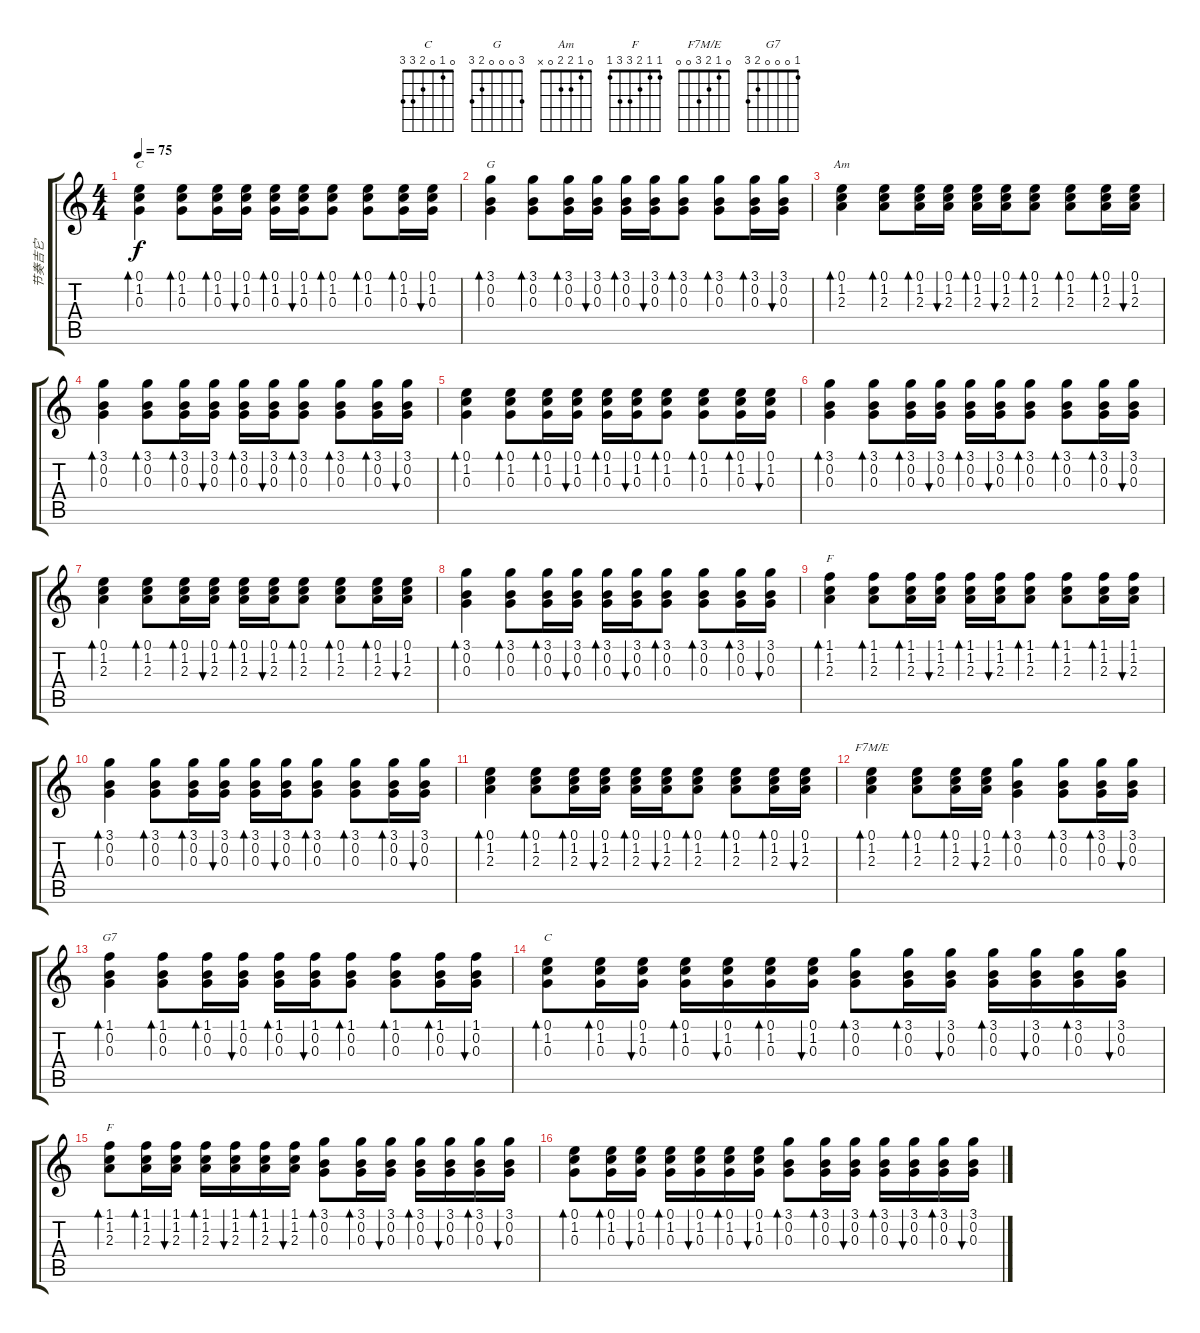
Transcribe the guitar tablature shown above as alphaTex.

\track ("节奏吉它" "节奏吉它") {instrument acousticguitarsteel}
\staff {score tabs}
\tuning (E4 B3 G3 D3 A2 E2) {hide}
\chord ("C" 0 1 0 2 0 0)
\chord ("G" 3 0 0 0 2 3)
\chord ("Am" 0 1 2 2 0 x)
\chord ("F" 1 1 2 3 3 1) {barre 1}
\chord ("F7M/E" 0 1 2 3 0 0)
\chord ("G7" 1 0 0 0 2 3)
\chord ("C" 0 1 0 2 3 3)
\chord ("F" 1 1 2 3 3 1)
\ts (4 4)
\tempo 75
\clef g2
\ks c
(0.1 1.2 0.3).4{bd 30 ch "C" dy f} (0.1 1.2 0.3).8{bd 30} (0.1 1.2 0.3).16{bd 30} (0.1 1.2 0.3).16{bu 30} (0.1 1.2 0.3).16{bd 30} (0.1 1.2 0.3).16{bu 30} (0.1 1.2 0.3).8{bd 30} (0.1 1.2 0.3).8{bd 30} (0.1 1.2 0.3).16{bd 30} (0.1 1.2 0.3).16{bu 30} |
(3.1 0.2 0.3).4{bd 30 ch "G"} (3.1 0.2 0.3).8{bd 30} (3.1 0.2 0.3).16{bd 30} (3.1 0.2 0.3).16{bu 30} (3.1 0.2 0.3).16{bd 30} (3.1 0.2 0.3).16{bu 30} (3.1 0.2 0.3).8{bd 30} (3.1 0.2 0.3).8{bd 30} (3.1 0.2 0.3).16{bd 30} (3.1 0.2 0.3).16{bu 30} |
(0.1 1.2 2.3).4{bd 30 ch "Am"} (0.1 1.2 2.3).8{bd 30} (0.1 1.2 2.3).16{bd 30} (0.1 1.2 2.3).16{bu 30} (0.1 1.2 2.3).16{bd 30} (0.1 1.2 2.3).16{bu 30} (0.1 1.2 2.3).8{bd 30} (0.1 1.2 2.3).8{bd 30} (0.1 1.2 2.3).16{bd 30} (0.1 1.2 2.3).16{bu 30} |
(3.1 0.2 0.3).4{bd 30} (3.1 0.2 0.3).8{bd 30} (3.1 0.2 0.3).16{bd 30} (3.1 0.2 0.3).16{bu 30} (3.1 0.2 0.3).16{bd 30} (3.1 0.2 0.3).16{bu 30} (3.1 0.2 0.3).8{bd 30} (3.1 0.2 0.3).8{bd 30} (3.1 0.2 0.3).16{bd 30} (3.1 0.2 0.3).16{bu 30} |
(0.1 1.2 0.3).4{bd 30} (0.1 1.2 0.3).8{bd 30} (0.1 1.2 0.3).16{bd 30} (0.1 1.2 0.3).16{bu 30} (0.1 1.2 0.3).16{bd 30} (0.1 1.2 0.3).16{bu 30} (0.1 1.2 0.3).8{bd 30} (0.1 1.2 0.3).8{bd 30} (0.1 1.2 0.3).16{bd 30} (0.1 1.2 0.3).16{bu 30} |
(3.1 0.2 0.3).4{bd 30} (3.1 0.2 0.3).8{bd 30} (3.1 0.2 0.3).16{bd 30} (3.1 0.2 0.3).16{bu 30} (3.1 0.2 0.3).16{bd 30} (3.1 0.2 0.3).16{bu 30} (3.1 0.2 0.3).8{bd 30} (3.1 0.2 0.3).8{bd 30} (3.1 0.2 0.3).16{bd 30} (3.1 0.2 0.3).16{bu 30} |
(0.1 1.2 2.3).4{bd 30} (0.1 1.2 2.3).8{bd 30} (0.1 1.2 2.3).16{bd 30} (0.1 1.2 2.3).16{bu 30} (0.1 1.2 2.3).16{bd 30} (0.1 1.2 2.3).16{bu 30} (0.1 1.2 2.3).8{bd 30} (0.1 1.2 2.3).8{bd 30} (0.1 1.2 2.3).16{bd 30} (0.1 1.2 2.3).16{bu 30} |
(3.1 0.2 0.3).4{bd 30} (3.1 0.2 0.3).8{bd 30} (3.1 0.2 0.3).16{bd 30} (3.1 0.2 0.3).16{bu 30} (3.1 0.2 0.3).16{bd 30} (3.1 0.2 0.3).16{bu 30} (3.1 0.2 0.3).8{bd 30} (3.1 0.2 0.3).8{bd 30} (3.1 0.2 0.3).16{bd 30} (3.1 0.2 0.3).16{bu 30} |
(1.1 1.2 2.3).4{bd 30 ch "F"} (1.1 1.2 2.3).8{bd 30} (1.1 1.2 2.3).16{bd 30} (1.1 1.2 2.3).16{bu 30} (1.1 1.2 2.3).16{bd 30} (1.1 1.2 2.3).16{bu 30} (1.1 1.2 2.3).8{bd 30} (1.1 1.2 2.3).8{bd 30} (1.1 1.2 2.3).16{bd 30} (1.1 1.2 2.3).16{bu 30} |
(3.1 0.2 0.3).4{bd 30} (3.1 0.2 0.3).8{bd 30} (3.1 0.2 0.3).16{bd 30} (3.1 0.2 0.3).16{bu 30} (3.1 0.2 0.3).16{bd 30} (3.1 0.2 0.3).16{bu 30} (3.1 0.2 0.3).8{bd 30} (3.1 0.2 0.3).8{bd 30} (3.1 0.2 0.3).16{bd 30} (3.1 0.2 0.3).16{bu 30} |
(0.1 1.2 2.3).4{bd 30} (0.1 1.2 2.3).8{bd 30} (0.1 1.2 2.3).16{bd 30} (0.1 1.2 2.3).16{bu 30} (0.1 1.2 2.3).16{bd 30} (0.1 1.2 2.3).16{bu 30} (0.1 1.2 2.3).8{bd 30} (0.1 1.2 2.3).8{bd 30} (0.1 1.2 2.3).16{bd 30} (0.1 1.2 2.3).16{bu 30} |
(0.1 1.2 2.3).4{bd 30 ch "F7M/E"} (0.1 1.2 2.3).8{bd 30} (0.1 1.2 2.3).16{bd 30} (0.1 1.2 2.3).16{bu 30} (3.1 0.2 0.3).4{bd 30} (3.1 0.2 0.3).8{bd 30} (3.1 0.2 0.3).16{bd 30} (3.1 0.2 0.3).16{bu 30} |
(1.1 0.2 0.3).4{bd 30 ch "G7"} (1.1 0.2 0.3).8{bd 30} (1.1 0.2 0.3).16{bd 30} (1.1 0.2 0.3).16{bu 30} (1.1 0.2 0.3).16{bd 30} (1.1 0.2 0.3).16{bu 30} (1.1 0.2 0.3).8{bd 30} (1.1 0.2 0.3).8{bd 30} (1.1 0.2 0.3).16{bd 30} (1.1 0.2 0.3).16{bu 30} |
(0.1 1.2 0.3).8{bd 30 ch "C"} (0.1 1.2 0.3).16{bd 30} (0.1 1.2 0.3).16{bu 30} (0.1 1.2 0.3).16{bd 30} (0.1 1.2 0.3).16{bu 30} (0.1 1.2 0.3).16{bd 30} (0.1 1.2 0.3).16{bu 30} (3.1 0.2 0.3).8{bd 30} (3.1 0.2 0.3).16{bd 30} (3.1 0.2 0.3).16{bu 30} (3.1 0.2 0.3).16{bd 30} (3.1 0.2 0.3).16{bu 30} (3.1 0.2 0.3).16{bd 30} (3.1 0.2 0.3).16{bu 30} |
(1.1 1.2 2.3).8{bd 30 ch "F"} (1.1 1.2 2.3).16{bd 30} (1.1 1.2 2.3).16{bu 30} (1.1 1.2 2.3).16{bd 30} (1.1 1.2 2.3).16{bu 30} (1.1 1.2 2.3).16{bd 30} (1.1 1.2 2.3).16{bu 30} (3.1 0.2 0.3).8{bd 30} (3.1 0.2 0.3).16{bd 30} (3.1 0.2 0.3).16{bu 30} (3.1 0.2 0.3).16{bd 30} (3.1 0.2 0.3).16{bu 30} (3.1 0.2 0.3).16{bd 30} (3.1 0.2 0.3).16{bu 30} |
(0.1 1.2 0.3).8{bd 30} (0.1 1.2 0.3).16{bd 30} (0.1 1.2 0.3).16{bu 30} (0.1 1.2 0.3).16{bd 30} (0.1 1.2 0.3).16{bu 30} (0.1 1.2 0.3).16{bd 30} (0.1 1.2 0.3).16{bu 30} (3.1 0.2 0.3).8{bd 30} (3.1 0.2 0.3).16{bd 30} (3.1 0.2 0.3).16{bu 30} (3.1 0.2 0.3).16{bd 30} (3.1 0.2 0.3).16{bu 30} (3.1 0.2 0.3).16{bd 30} (3.1 0.2 0.3).16{bu 30}
